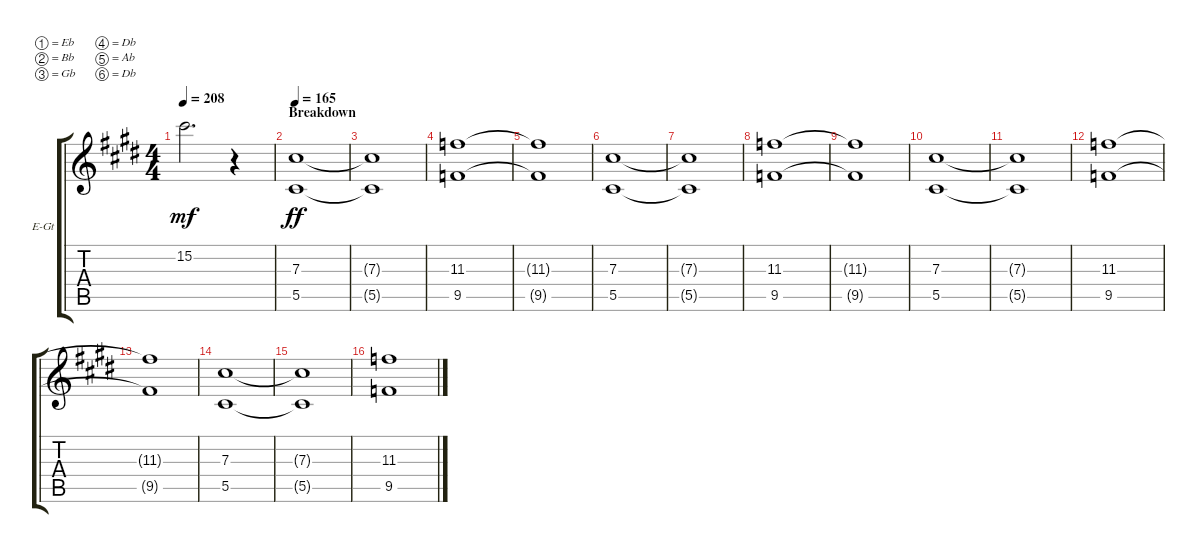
\defaultSystemsLayout 4
\bracketExtendMode groupsimilarinstruments
\firstSystemTrackNameOrientation horizontal
\otherSystemsTrackNameOrientation horizontal
\track ("Gary Smith - Lead Doubled" "E-Gt") {instrument distortionguitar}
\staff {score tabs}
\tuning (Eb4 Bb3 Gb3 Db3 Ab2 Db2)
\ts (4 4)
\tempo 208
\clef g2
\scale
0.333333
\ks c#minor
15.2{t}.2{d dy mf} r.4 |
\section ("" "Breakdown")
\tempo 165
\scale
0.333333 (5.5 7.3).1{dy ff} |
\scale
0.333333 (7.3{t} 5.5{t}).1 |
\scale
0.333333 (9.5 11.3).1 |
\scale
0.333333 (11.3{t} 9.5{t}).1 |
\scale
0.333333 (5.5 7.3).1 |
\scale
0.333333 (7.3{t} 5.5{t}).1 |
\scale
0.333333 (9.5 11.3).1 |
\scale
0.333333 (11.3{t} 9.5{t}).1 |
\scale
0.333333 (5.5 7.3).1 |
\scale
0.333333 (7.3{t} 5.5{t}).1 |
\scale
0.333333 (9.5 11.3).1 |
\scale
0.333333 (11.3{t} 9.5{t}).1 |
\scale
0.333333 (5.5 7.3).1 |
\scale
0.333333 (7.3{t} 5.5{t}).1 |
\scale
0.333333 (9.5 11.3).1
